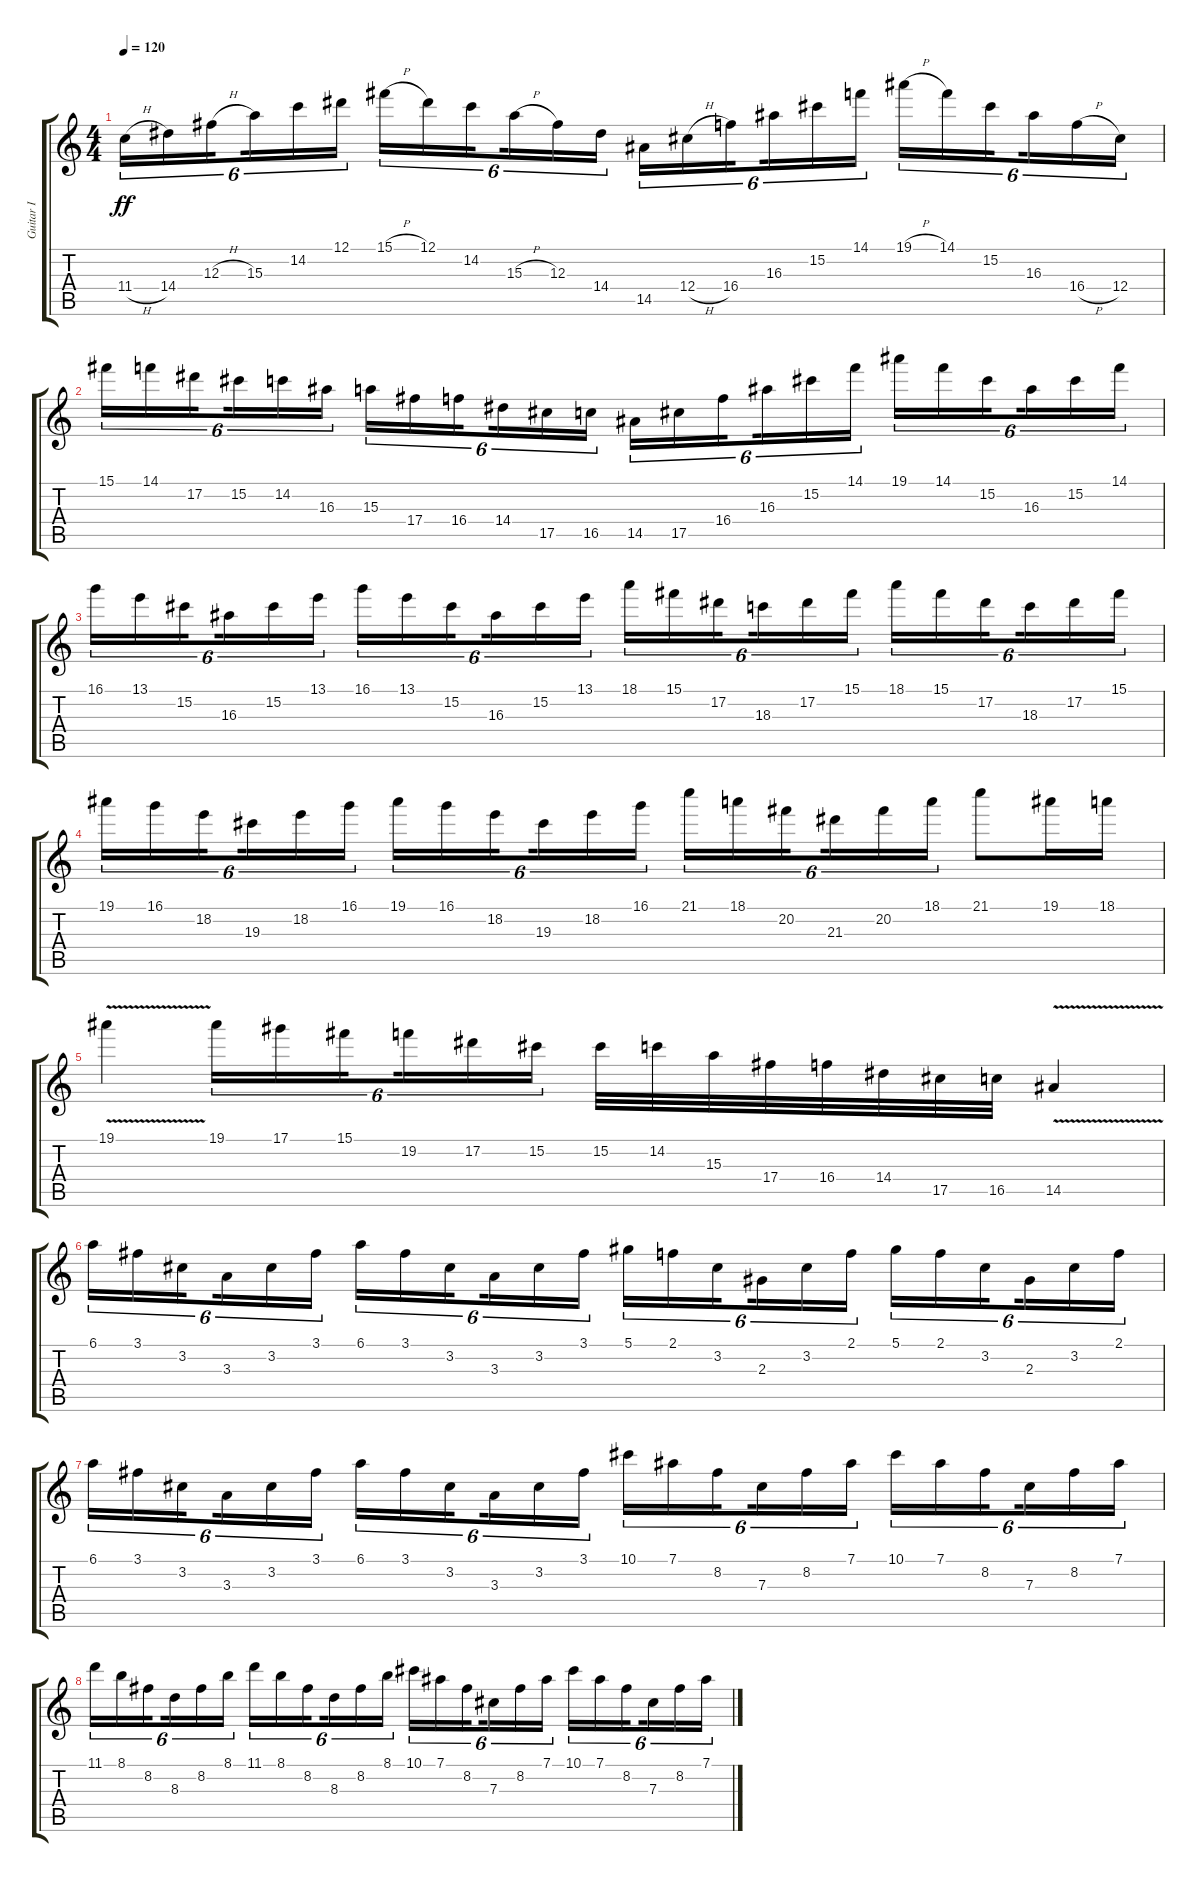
\track ("Guitar I" "Guitar I") {instrument overdrivenguitar}
\staff {score tabs}
\tuning (Eb4 Bb3 Gb3 Db3 Ab2 Eb2) {hide}
\ts (4 4)
\tempo 120
\clef g2
\ks c
11.4{h}.16{tu (6 4) dy ff} 14.4.16{tu (6 4)} 12.3{h}.16{tu (6 4) beam splitsecondary} 15.3.16{tu (6 4)} 14.2.16{tu (6 4)} 12.1.16{tu (6 4)} 15.1{h}.16{tu (6 4)} 12.1.16{tu (6 4)} 14.2.16{tu (6 4) beam splitsecondary} 15.3{h}.16{tu (6 4)} 12.3.16{tu (6 4)} 14.4.16{tu (6 4)} 14.5.16{tu (6 4)} 12.4{h}.16{tu (6 4)} 16.4.16{tu (6 4) beam splitsecondary} 16.3.16{tu (6 4)} 15.2.16{tu (6 4)} 14.1.16{tu (6 4)} 19.1{h}.16{tu (6 4)} 14.1.16{tu (6 4)} 15.2.16{tu (6 4) beam splitsecondary} 16.3.16{tu (6 4)} 16.4{h}.16{tu (6 4)} 12.4.16{tu (6 4)} |
15.1.16{tu (6 4)} 14.1.16{tu (6 4)} 17.2.16{tu (6 4) beam splitsecondary} 15.2.16{tu (6 4)} 14.2.16{tu (6 4)} 16.3.16{tu (6 4)} 15.3.16{tu (6 4)} 17.4.16{tu (6 4)} 16.4.16{tu (6 4) beam splitsecondary} 14.4.16{tu (6 4)} 17.5.16{tu (6 4)} 16.5.16{tu (6 4)} 14.5.16{tu (6 4)} 17.5.16{tu (6 4)} 16.4.16{tu (6 4) beam splitsecondary} 16.3.16{tu (6 4)} 15.2.16{tu (6 4)} 14.1.16{tu (6 4)} 19.1.16{tu (6 4)} 14.1.16{tu (6 4)} 15.2.16{tu (6 4) beam splitsecondary} 16.3.16{tu (6 4)} 15.2.16{tu (6 4)} 14.1.16{tu (6 4)} |
16.1.16{tu (6 4)} 13.1.16{tu (6 4)} 15.2.16{tu (6 4) beam splitsecondary} 16.3.16{tu (6 4)} 15.2.16{tu (6 4)} 13.1.16{tu (6 4)} 16.1.16{tu (6 4)} 13.1.16{tu (6 4)} 15.2.16{tu (6 4) beam splitsecondary} 16.3.16{tu (6 4)} 15.2.16{tu (6 4)} 13.1.16{tu (6 4)} 18.1.16{tu (6 4)} 15.1.16{tu (6 4)} 17.2.16{tu (6 4) beam splitsecondary} 18.3.16{tu (6 4)} 17.2.16{tu (6 4)} 15.1.16{tu (6 4)} 18.1.16{tu (6 4)} 15.1.16{tu (6 4)} 17.2.16{tu (6 4) beam splitsecondary} 18.3.16{tu (6 4)} 17.2.16{tu (6 4)} 15.1.16{tu (6 4)} |
19.1.16{tu (6 4)} 16.1.16{tu (6 4)} 18.2.16{tu (6 4) beam splitsecondary} 19.3.16{tu (6 4)} 18.2.16{tu (6 4)} 16.1.16{tu (6 4)} 19.1.16{tu (6 4)} 16.1.16{tu (6 4)} 18.2.16{tu (6 4) beam splitsecondary} 19.3.16{tu (6 4)} 18.2.16{tu (6 4)} 16.1.16{tu (6 4)} 21.1.16{tu (6 4)} 18.1.16{tu (6 4)} 20.2.16{tu (6 4) beam splitsecondary} 21.3.16{tu (6 4)} 20.2.16{tu (6 4)} 18.1.16{tu (6 4)} 21.1.8 19.1.16 18.1.16 |
19.1{v}.4 19.1.16{tu (6 4)} 17.1.16{tu (6 4)} 15.1.16{tu (6 4) beam splitsecondary} 19.2.16{tu (6 4)} 17.2.16{tu (6 4)} 15.2.16{tu (6 4)} 15.2.32 14.2.32 15.3.32 17.4.32 16.4.32 14.4.32 17.5.32 16.5.32 14.5{v}.4 |
6.1.16{tu (6 4)} 3.1.16{tu (6 4)} 3.2.16{tu (6 4) beam splitsecondary} 3.3.16{tu (6 4)} 3.2.16{tu (6 4)} 3.1.16{tu (6 4)} 6.1.16{tu (6 4)} 3.1.16{tu (6 4)} 3.2.16{tu (6 4) beam splitsecondary} 3.3.16{tu (6 4)} 3.2.16{tu (6 4)} 3.1.16{tu (6 4)} 5.1.16{tu (6 4)} 2.1.16{tu (6 4)} 3.2.16{tu (6 4) beam splitsecondary} 2.3.16{tu (6 4)} 3.2.16{tu (6 4)} 2.1.16{tu (6 4)} 5.1.16{tu (6 4)} 2.1.16{tu (6 4)} 3.2.16{tu (6 4) beam splitsecondary} 2.3.16{tu (6 4)} 3.2.16{tu (6 4)} 2.1.16{tu (6 4)} |
6.1.16{tu (6 4)} 3.1.16{tu (6 4)} 3.2.16{tu (6 4) beam splitsecondary} 3.3.16{tu (6 4)} 3.2.16{tu (6 4)} 3.1.16{tu (6 4)} 6.1.16{tu (6 4)} 3.1.16{tu (6 4)} 3.2.16{tu (6 4) beam splitsecondary} 3.3.16{tu (6 4)} 3.2.16{tu (6 4)} 3.1.16{tu (6 4)} 10.1.16{tu (6 4)} 7.1.16{tu (6 4)} 8.2.16{tu (6 4) beam splitsecondary} 7.3.16{tu (6 4)} 8.2.16{tu (6 4)} 7.1.16{tu (6 4)} 10.1.16{tu (6 4)} 7.1.16{tu (6 4)} 8.2.16{tu (6 4) beam splitsecondary} 7.3.16{tu (6 4)} 8.2.16{tu (6 4)} 7.1.16{tu (6 4)} |
11.1.16{tu (6 4)} 8.1.16{tu (6 4)} 8.2.16{tu (6 4) beam splitsecondary} 8.3.16{tu (6 4)} 8.2.16{tu (6 4)} 8.1.16{tu (6 4)} 11.1.16{tu (6 4)} 8.1.16{tu (6 4)} 8.2.16{tu (6 4) beam splitsecondary} 8.3.16{tu (6 4)} 8.2.16{tu (6 4)} 8.1.16{tu (6 4)} 10.1.16{tu (6 4)} 7.1.16{tu (6 4)} 8.2.16{tu (6 4) beam splitsecondary} 7.3.16{tu (6 4)} 8.2.16{tu (6 4)} 7.1.16{tu (6 4)} 10.1.16{tu (6 4)} 7.1.16{tu (6 4)} 8.2.16{tu (6 4) beam splitsecondary} 7.3.16{tu (6 4)} 8.2.16{tu (6 4)} 7.1.16{tu (6 4)}
